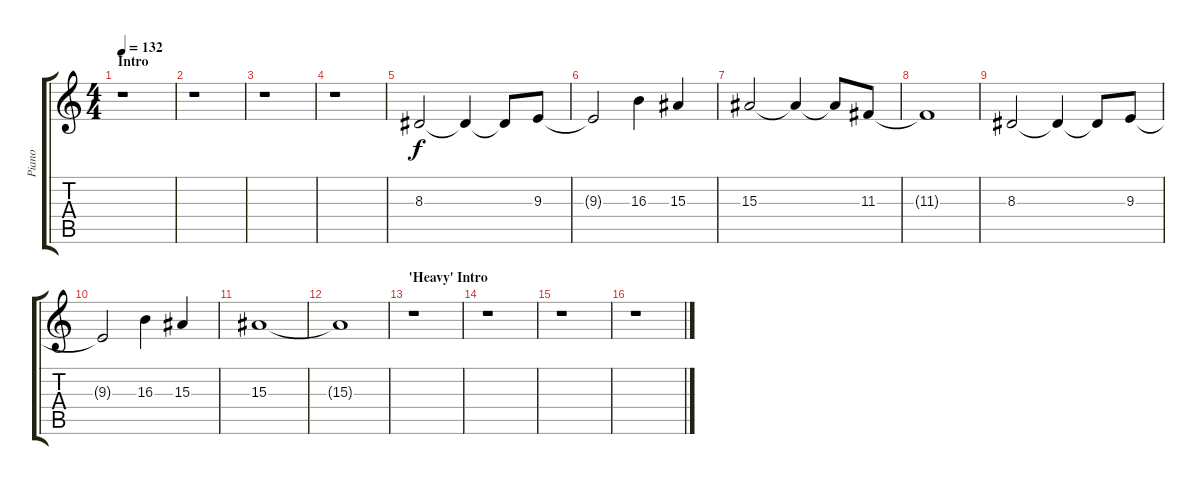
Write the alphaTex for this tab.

\track ("Piano" "Piano") {instrument acousticgrandpiano}
\staff {score tabs}
\tuning (E4 B3 G3 D3 A2 E2) {hide}
\ts (4 4)
\section ("" "Intro")
\tempo 132
\clef g2
\ks c
r.1{dy f instrument acousticgrandpiano} |
r.1 |
r.1 |
r.1 |
8.3.2 8.3{t}.4 8.3{t}.8 9.3.8 |
9.3{t}.2 16.3.4 15.3.4 |
15.3.2 15.3{t}.4 15.3{t}.8 11.3.8 |
11.3{t}.1 |
8.3.2 8.3{t}.4 8.3{t}.8 9.3.8 |
9.3{t}.2 16.3.4 15.3.4 |
15.3.1 |
15.3{t}.1 |
\section ("" "'Heavy' Intro")
r.1 |
r.1 |
r.1 |
r.1
